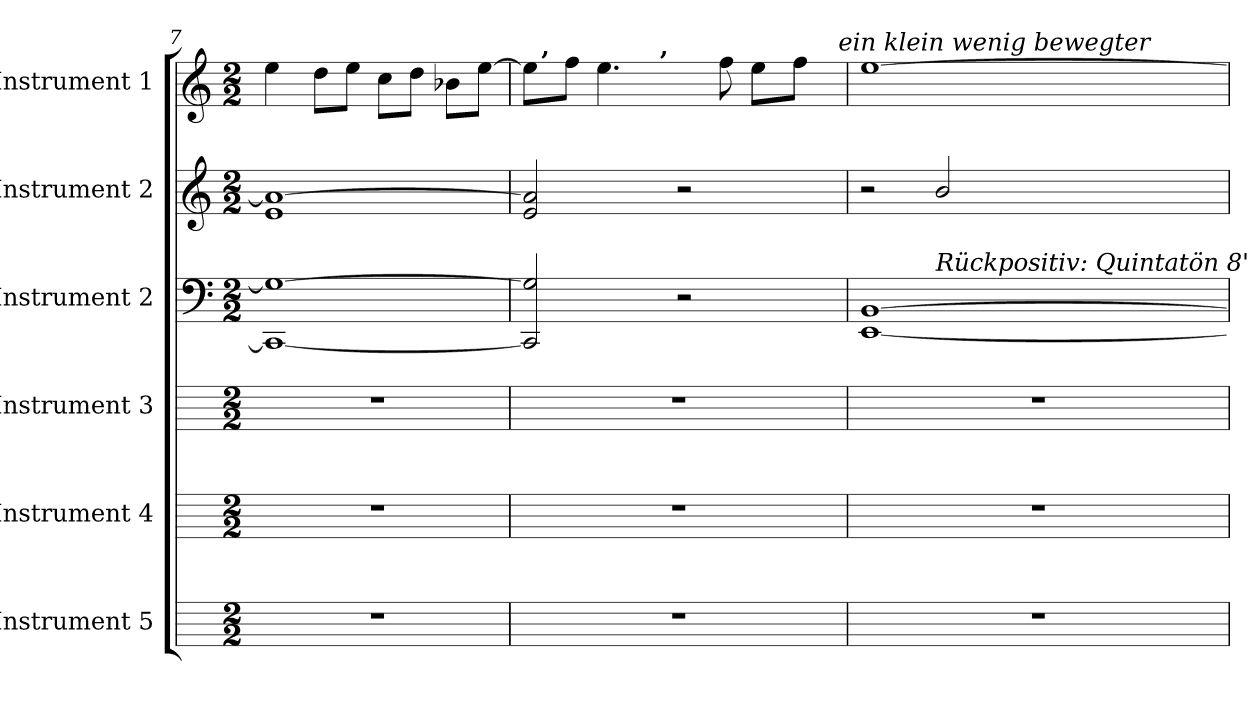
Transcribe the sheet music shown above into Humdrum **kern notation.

**kern	**kern	**kern	**kern	**kern	**kern	**text
*part6	*part5	*part4	*part3	*part2	*part1	*part1
*staff6	*staff5	*staff4	*staff3	*staff2	*staff1	*staff1
*I"Instrument 5	*I"Instrument 4	*I"Instrument 3	*I"Instrument 2	*I"Instrument 2	*I"Instrument 1	*
*	*	*	*clefF4	*clefG2	*clefG2	*
*k[]	*k[]	*k[]	*k[]	*k[]	*k[]	*
*C:	*C:	*C:	*C:	*C:	*C:	*
*M2/2	*M2/2	*M2/2	*M2/2	*M2/2	*M2/2	*
=7	=7	=7	=7	=7	=7	=7
!	!	!	!	!	!	!LO:LY:b:cj
1r	1r	1r	1G#_> 1CC_<	1e 1a#_<	4ee\	.
!	!	!	!	!	!	!LO:LY:b:cj
.	.	.	.	.	8dd\L	.
!	!	!	!	!	!	!LO:LY:b:cj
.	.	.	.	.	8ee\J	.
!	!	!	!	!	!	!LO:LY:b:cj
.	.	.	.	.	8cc\L	.
!	!	!	!	!	!	!LO:LY:b:cj
.	.	.	.	.	8dd\J	.
!	!	!	!	!	!	!LO:LY:b:cj
.	.	.	.	.	8b-X\L	.
!	!	!	!	!	!	!LO:LY:b:cj
.	.	.	.	.	[>8ee\J	.
=8	=8	=8	=8	=8	=8	=8
!	!	!	!	!	!	!LO:LY:b:cj
*	*	*	*	*	*^	*
*	*	*	*	*	*	*^	*
1r	1r	1r	2CC/] 2G#/]	2e/ 2a#/]	8ee\L]	32.ryy	4ryy	.
!	!	!	!	!	!	!LO:TX:a:B:t=,	!	!
.	.	.	.	.	.	2ryy	.	.
!	!	!	!	!	!	!	!	!LO:LY:b:cj
.	.	.	.	.	8ff\J	.	.	.
!	!	!	!	!	!	!	!	!LO:LY:b:cj
.	.	.	.	.	4.ee\	.	8ryy	.
.	.	.	.	.	.	.	16ryy	.
.	.	.	.	.	.	.	64ryy	.
!	!	!	!	!	!	!	!LO:TX:a:B:t=,	!
.	.	.	.	.	.	.	2ryy	.
.	.	.	2r	2r	.	.	.	.
.	.	.	.	.	.	4ryy	.	.
!	!	!	!	!	!	!	!	!LO:LY:b:cj
.	.	.	.	.	8ff\	.	.	.
!	!	!	!	!	!	!	!	!LO:LY:b:cj
.	.	.	.	.	8ee\L	.	.	.
.	.	.	.	.	.	8ryy	.	.
!	!	!	!	!	!	!	!	!LO:LY:b:cj
.	.	.	.	.	8ff\J	.	.	.
.	.	.	.	.	.	16ryy	.	.
.	.	.	.	.	.	.	32.ryy	.
!	!	!	!	!	!	!LO:TX:a:i:t=ein klein wenig bewegter	!	!
.	.	.	.	.	.	64ryy	.	.
=9	=9	=9	=9	=9	=9	=9	=9	=9
!	!	!	!	!	!	!	!	!LO:LY:b:cj
*	*	*	*^	*	*v	*v	*v	*
1r	1r	1r	[<1EE [>1BB	2ryy	2r	[>1ee	.
!	!	!	!	!LO:TX:a:i:t=Rückpositiv&colon; Quintatön 8'	!	!	!
.	.	.	.	2ryy	2b/	.	.
*	*	*	*v	*v	*	*	*
=	=	=	=	=	=	=
*-	*-	*-	*-	*-	*-	*-
